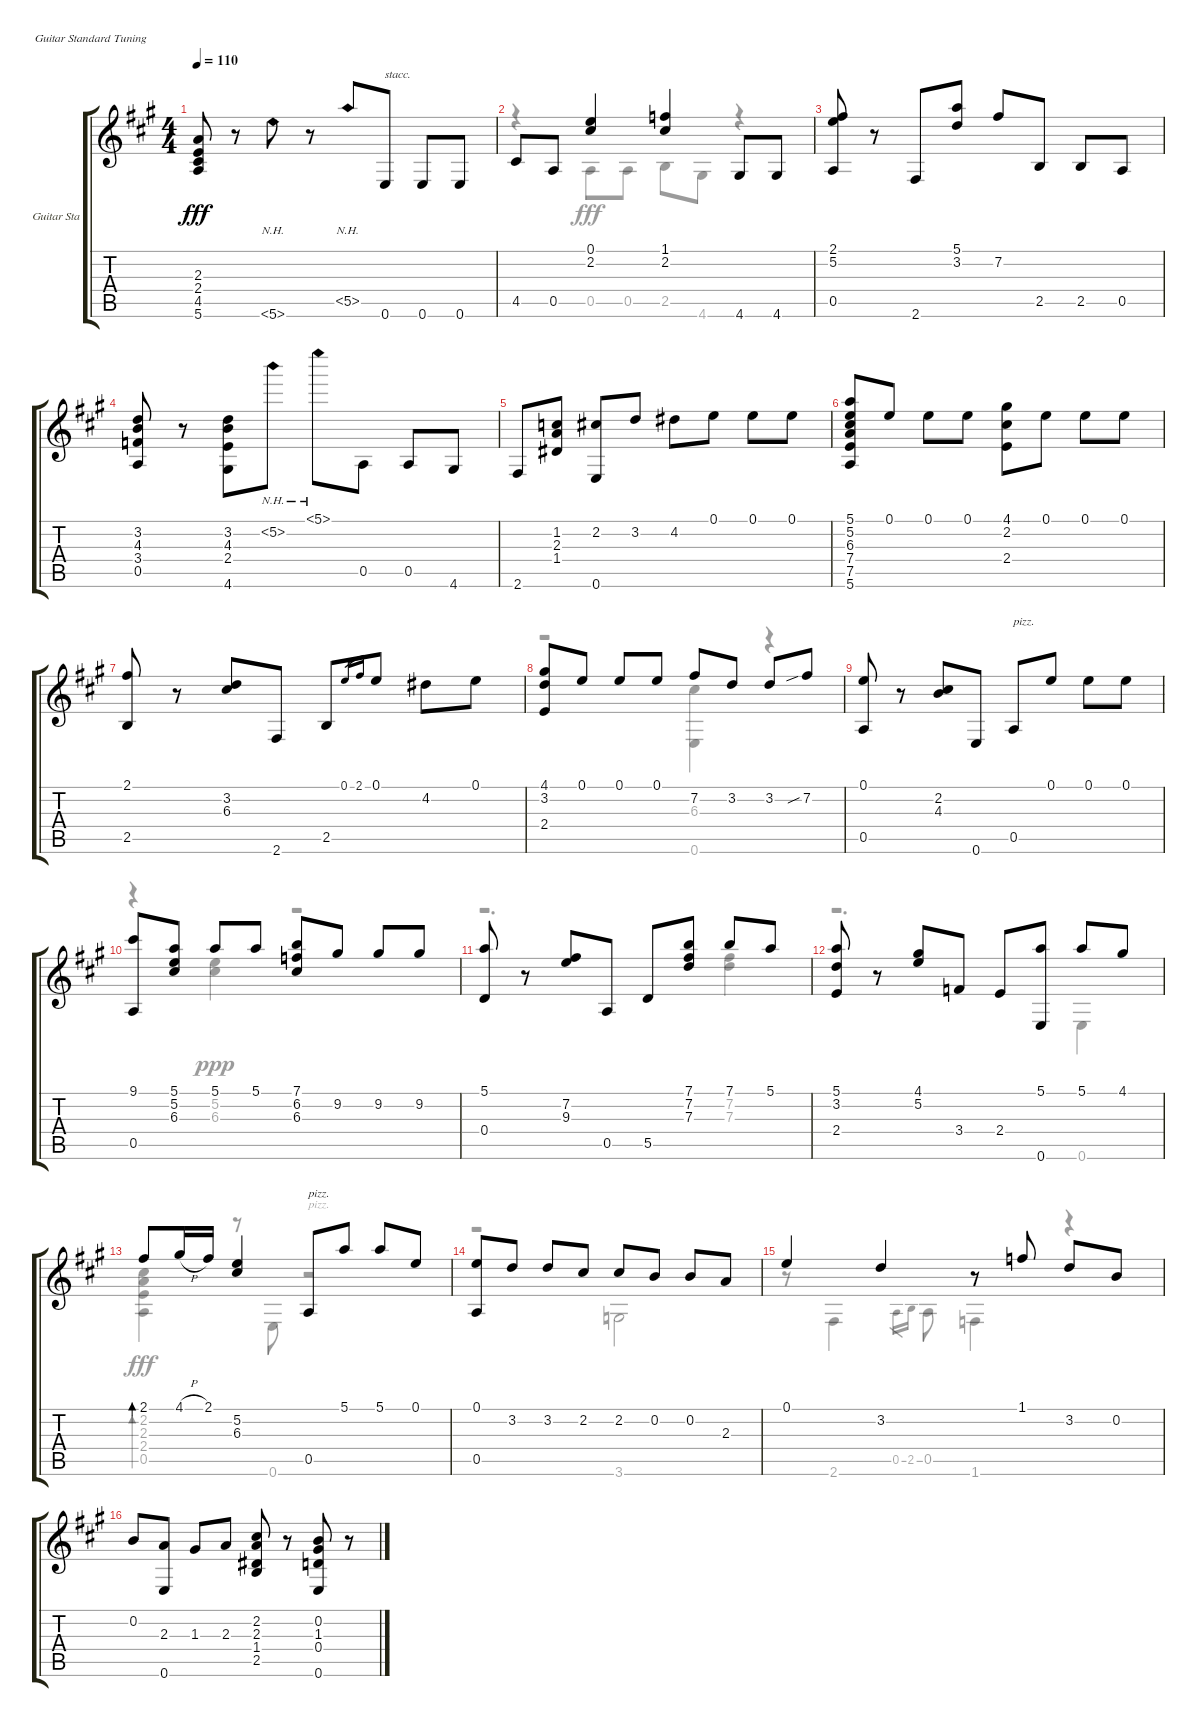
\bracketExtendMode groupsimilarinstruments
\firstSystemTrackNameOrientation horizontal
\otherSystemsTrackNameOrientation horizontal
\track ("Guitar Standard" "Guitar Sta") {instrument acousticguitarnylon}
\staff {score tabs}
\tuning (E4 B3 G3 D3 A2 E2)
\voice
\ts (4 4)
\tempo 110
\clef g2
\ks a
(2.3 2.4 4.5 5.6).8{dy fff} r.8 5.6{nh}.8 r.8 5.5{nh}.8 0.6.8{txt "stacc."} 0.6.8 0.6.8 |
4.5.8 0.5.8 (0.1 2.2).4 (1.1 2.2).4 4.6.8 4.6.8 |
(2.1 5.2 0.5).8 r.8 2.6.8 (5.1 3.2).8 7.2.8 2.5.8 2.5.8 0.5.8 |
(3.2 4.3 3.4 0.5).8 r.8 (3.2 4.3 2.4 4.6).8 5.2{nh}.8 5.1{nh}.8 0.5.8 0.5.8 4.6.8 |
2.6.8 (1.2 2.3 1.4).8 (2.2 0.6).8 3.2.8 4.2.8 0.1.8 0.1.8 0.1.8 |
(5.1 5.2 6.3 7.4 7.5 5.6).8 0.1.8 0.1.8 0.1.8 (4.1 2.2 2.4).8 0.1.8 0.1.8 0.1.8 |
(2.1 2.5).8 r.8 (3.2 6.3).8 2.6.8 2.5.8 0.1.16{gr} 2.1.16{gr} 0.1.8 4.2.8 0.1.8 |
(4.1 3.2 2.4).8 0.1.8 0.1.8 0.1.8 7.2.8 3.2.8 3.2.8 7.2{sib}.8 |
(0.1 0.5).8 r.8 (2.2 4.3).8 0.6.8 0.5.8{txt "pizz."} 0.1.8 0.1.8 0.1.8 |
(9.1 0.5).8 (5.1 5.2 6.3).8 5.1.8 5.1.8 (7.1 6.2 6.3).8 9.2.8 9.2.8 9.2.8 |
(5.1 0.4).8 r.8 (7.2 9.3).8 0.5.8 5.5.8 (7.1 7.2 7.3).8 7.1.8 5.1.8 |
(5.1 3.2 2.4).8 r.8 (4.1 5.2).8 3.4.8 2.4.8 (5.1 0.6).8 5.1.8 4.1.8 |
2.1.8{bd 30} 4.1{h}.16 2.1.16 (5.2 6.3).4 0.5.8{txt "pizz."} 5.1.8 5.1.8 0.1.8 |
(0.1 0.5).8 3.2.8 3.2.8 2.2.8 2.2.8 0.2.8 0.2.8 2.3.8 |
0.1.4 3.2.4 r.8 1.1.8 3.2.8 0.2.8 |
0.2.8 (2.3 0.6).8 1.3.8 2.3.8 (2.2 2.3 1.4 2.5).8 r.8 (0.2 1.3 0.4 0.6).8 r.8
\voice
\clef g2
\ottava regular
\simile none
\ks a
|
r.4 0.5.8 0.5.8 2.5.8 4.6.8 r.4 |
|
|
|
|
|
r.2 (6.3 0.6).4 r.4 |
|
r.4 (5.2 6.3).4{dy ppp} r.2 |
r.2{d} (7.2 7.3).4 |
r.2{d} 0.6.4 |
(2.2 2.3 2.4 0.5).4{bd 30 dy fff} r.8 0.6.8 r.2{txt "pizz."} |
r.2 3.6.2 |
r.8 2.6.4 0.5.16{gr} 2.5.16{gr} 0.5.8 1.6.4 r.4 |
